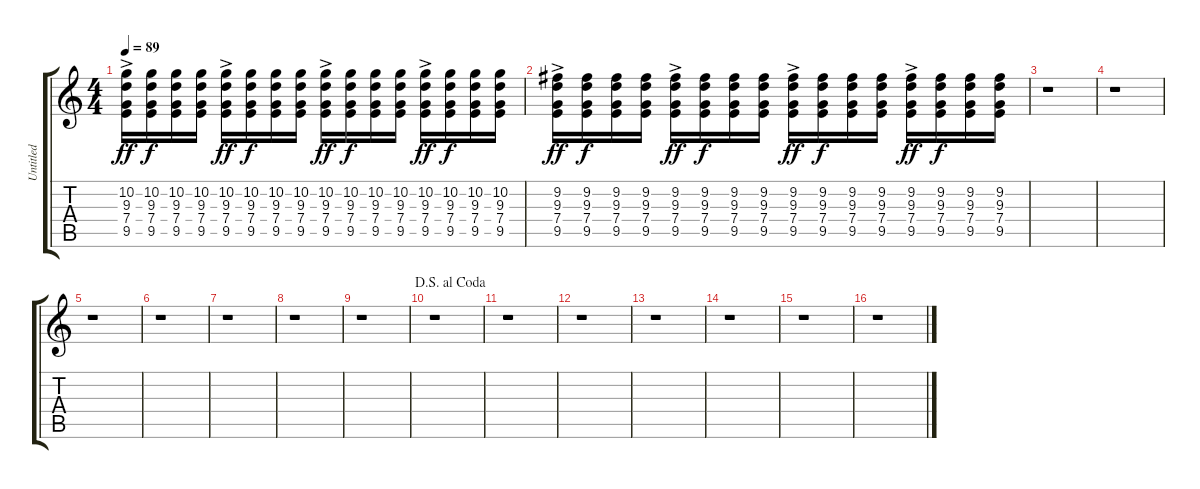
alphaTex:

\track ("Untitled" "Untitled") {instrument electricguitarjazz}
\staff {score tabs}
\tuning (D4 A3 F3 C3 G2 C2) {hide}
\ts (4 4)
\tempo 89
\clef g2
\ks c
(10.2{ac} 9.3{ac} 7.4{ac} 9.5{ac}).16{dy ff} (10.2 9.3 7.4 9.5).16{dy f} (10.2 9.3 7.4 9.5).16 (10.2 9.3 7.4 9.5).16 (10.2{ac} 9.3{ac} 7.4{ac} 9.5{ac}).16{dy ff} (10.2 9.3 7.4 9.5).16{dy f} (10.2 9.3 7.4 9.5).16 (10.2 9.3 7.4 9.5).16 (10.2{ac} 9.3{ac} 7.4{ac} 9.5{ac}).16{dy ff} (10.2 9.3 7.4 9.5).16{dy f} (10.2 9.3 7.4 9.5).16 (10.2 9.3 7.4 9.5).16 (10.2{ac} 9.3{ac} 7.4{ac} 9.5{ac}).16{dy ff} (10.2 9.3 7.4 9.5).16{dy f} (10.2 9.3 7.4 9.5).16 (10.2 9.3 7.4 9.5).16 |
(9.2{ac} 9.3{ac} 7.4{ac} 9.5{ac}).16{dy ff} (9.2 9.3 7.4 9.5).16{dy f} (9.2 9.3 7.4 9.5).16 (9.2 9.3 7.4 9.5).16 (9.2{ac} 9.3{ac} 7.4{ac} 9.5{ac}).16{dy ff} (9.2 9.3 7.4 9.5).16{dy f} (9.2 9.3 7.4 9.5).16 (9.2 9.3 7.4 9.5).16 (9.2{ac} 9.3{ac} 7.4{ac} 9.5{ac}).16{dy ff} (9.2 9.3 7.4 9.5).16{dy f} (9.2 9.3 7.4 9.5).16 (9.2 9.3 7.4 9.5).16 (9.2{ac} 9.3{ac} 7.4{ac} 9.5{ac}).16{dy ff} (9.2 9.3 7.4 9.5).16{dy f} (9.2 9.3 7.4 9.5).16 (9.2 9.3 7.4 9.5).16 |
r.1 |
r.1 |
r.1 |
r.1 |
r.1 |
r.1 |
r.1 |
\jump dalsegnoalcoda
r.1 |
r.1 |
r.1 |
r.1 |
r.1 |
r.1 |
r.1
